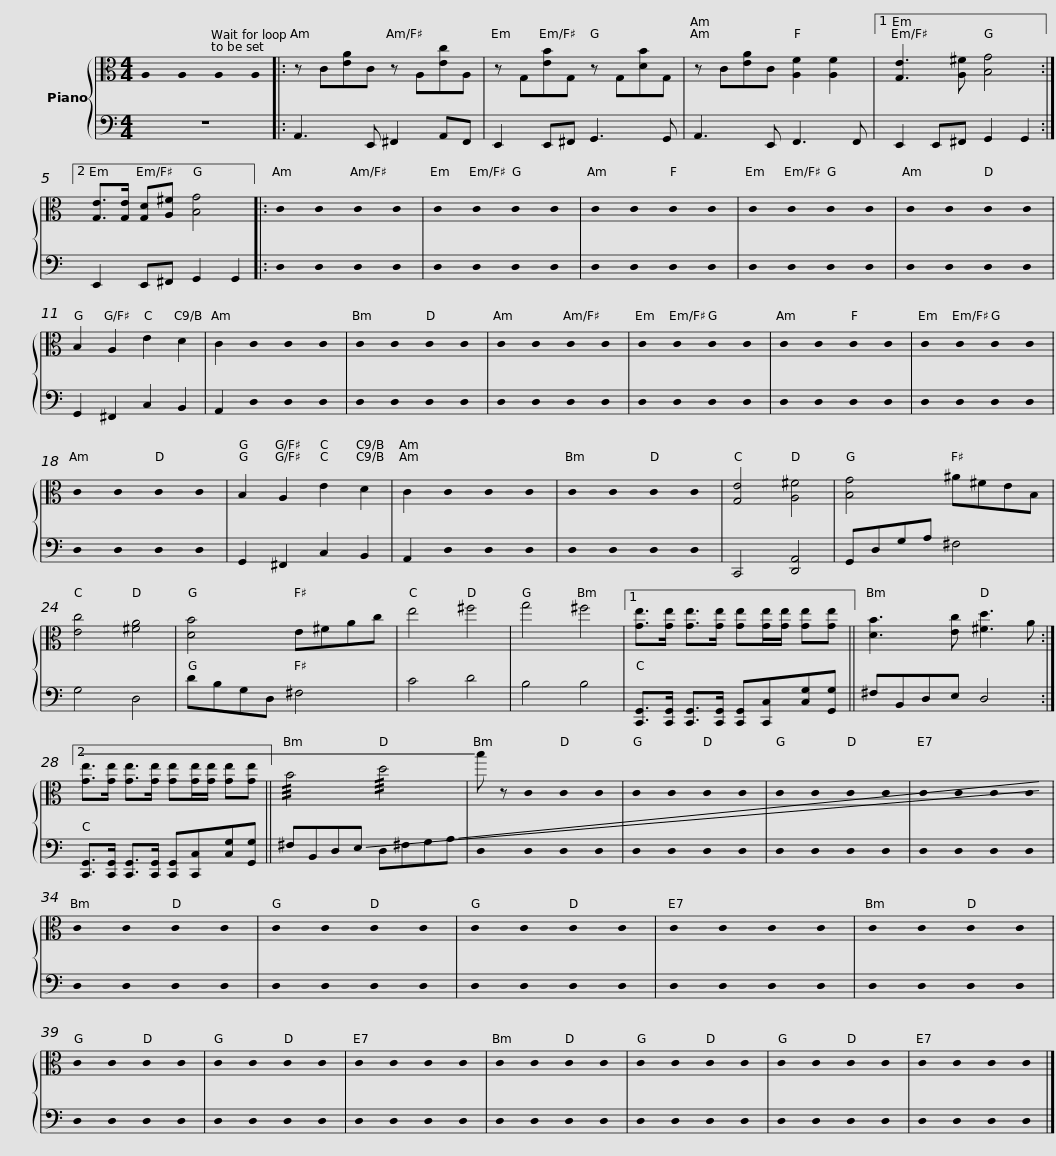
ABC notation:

X:1
%%score { 1 | 2 }
L:1/8
M:4/4
I:linebreak $
K:C
U:s=!stemless!
V:1 alto
V:2 bass
V:1
 sA,2 sA,2 sA,2 sA,2 |: z C[EA]C z A,[Ec]A, | z G,[EB]G, z G,[DB]G, | z C[EA]C [A,F]2 [A,F]2 |1$ [G,E]3 [A,^F] [B,G]4 :|2 %5
 [G,E]>[G,E] [G,D][A,^F] [B,G]4 |:$ sC2 sC2 sC2 sC2 | sC2 sC2 sC2 sC2 | sC2 sC2 sC2 sC2 | sC2 sC2 sC2 sC2 |$ %10
 sC2 sC2 sC2 sC2 | B,2 A,2 E2 D2 | C2 sC2 sC2 sC2 | sC2 sC2 sC2 sC2 |$ sC2 sC2 sC2 sC2 | %15
 sC2 sC2 sC2 sC2 | sC2 sC2 sC2 sC2 | sC2 sC2 sC2 sC2 |$ sC2 sC2 sC2 sC2 | B,2 A,2 E2 D2 | %20
 C2 sC2 sC2 sC2 | sC2 sC2 sC2 sC2 |$ [G,E]4 [A,^F]4 | [B,G]4 ^A^FEB, | [Ec]4 [^FA]4 | %25
 [DB]4 E^FAc |$ e4 ^f4 | g4 ^f4 |1 [Ge]>[Ge] [Ge]>[Ge] [Ge][Ge]/[Ge]/ [Ge][Ge] || [DB]3 [Ec] [^Fd]3 A :|2$ %30
 [Ge]>[Ge] [Ge]>[Ge] [Ge][Ge]/[Ge]/ [Ge][Ge] || !///!B4 !///!d4 | !-)!b z sC2 sC2 sC2 | sC2 sC2 sC2 sC2 |$ sC2 sC2 sC2 sC2 | %35
 sC2 sC2 sC2 sC2 | sC2 sC2 sC2 sC2 | sC2 sC2 sC2 sC2 | sC2 sC2 sC2 sC2 | sC2 sC2 sC2 sC2 |$ %40
 sC2 sC2 sC2 sC2 | sC2 sC2 sC2 sC2 | sC2 sC2 sC2 sC2 | sC2 sC2 sC2 sC2 | sC2 sC2 sC2 sC2 | %45
 sC2 sC2 sC2 sC2 |$ sC2 sC2 sC2 sC2 | sC2 sC2 sC2 sC2 |] %48
V:2
 z8 |: A,,3 E,, ^F,,2 A,,F,, | E,,2 E,,^F,, G,,3 G,, | A,,3 E,, F,,3 F,, |1$ E,,2 E,,^F,, G,,2 G,,2 :|2 %5
 E,,2 E,,^F,, G,,2 G,,2 |:$ sD,2 sD,2 sD,2 sD,2 | sD,2 sD,2 sD,2 sD,2 | sD,2 sD,2 sD,2 sD,2 | sD,2 sD,2 sD,2 sD,2 |$ %10
 sD,2 sD,2 sD,2 sD,2 | G,,2 ^F,,2 C,2 B,,2 | A,,2 sD,2 sD,2 sD,2 | sD,2 sD,2 sD,2 sD,2 |$ sD,2 sD,2 sD,2 sD,2 | %15
 sD,2 sD,2 sD,2 sD,2 | sD,2 sD,2 sD,2 sD,2 | sD,2 sD,2 sD,2 sD,2 |$ sD,2 sD,2 sD,2 sD,2 | G,,2 ^F,,2 C,2 B,,2 | %20
 A,,2 sD,2 sD,2 sD,2 | sD,2 sD,2 sD,2 sD,2 |$ C,,4 [D,,A,,]4 | G,,D,G,A, ^F,4 | G,4 D,4 | %25
 DB,G,D, ^F,4 |$ C4 D4 | B,4 B,4 |1 [C,,G,,]>[C,,G,,] [C,,G,,]>[C,,G,,] [C,,G,,][C,,C,][C,G,][G,,G,] || ^F,B,,D,E, D,4 :|2$ %30
 [C,,G,,]>[C,,G,,] [C,,G,,]>[C,,G,,] [C,,G,,][C,,C,][C,G,][G,,G,] || ^F,B,,D,!-(!E, D,^F,G,!-(!A, | sD,2 sD,2 sD,2 sD,2 | sD,2 sD,2 sD,2 sD,2 |$ sD,2 sD,2 sD,2 sD,2 | %35
 sD,2 sD,2 sD,2 sD,2 | sD,2 sD,2 sD,2 sD,2 | sD,2 sD,2 sD,2 sD,2 | sD,2 sD,2 sD,2 sD,2 | sD,2 sD,2 sD,2 sD,2 |$ %40
 sD,2 sD,2 sD,2 sD,2 | sD,2 sD,2 sD,2 sD,2 | sD,2 sD,2 sD,2 sD,2 | sD,2 sD,2 sD,2 sD,2 | sD,2 sD,2 sD,2 sD,2 | %45
 sD,2 sD,2 sD,2 sD,2 |$ sD,2 sD,2 sD,2 sD,2 | sD,2 sD,2 sD,2 sD,2 |] %48
